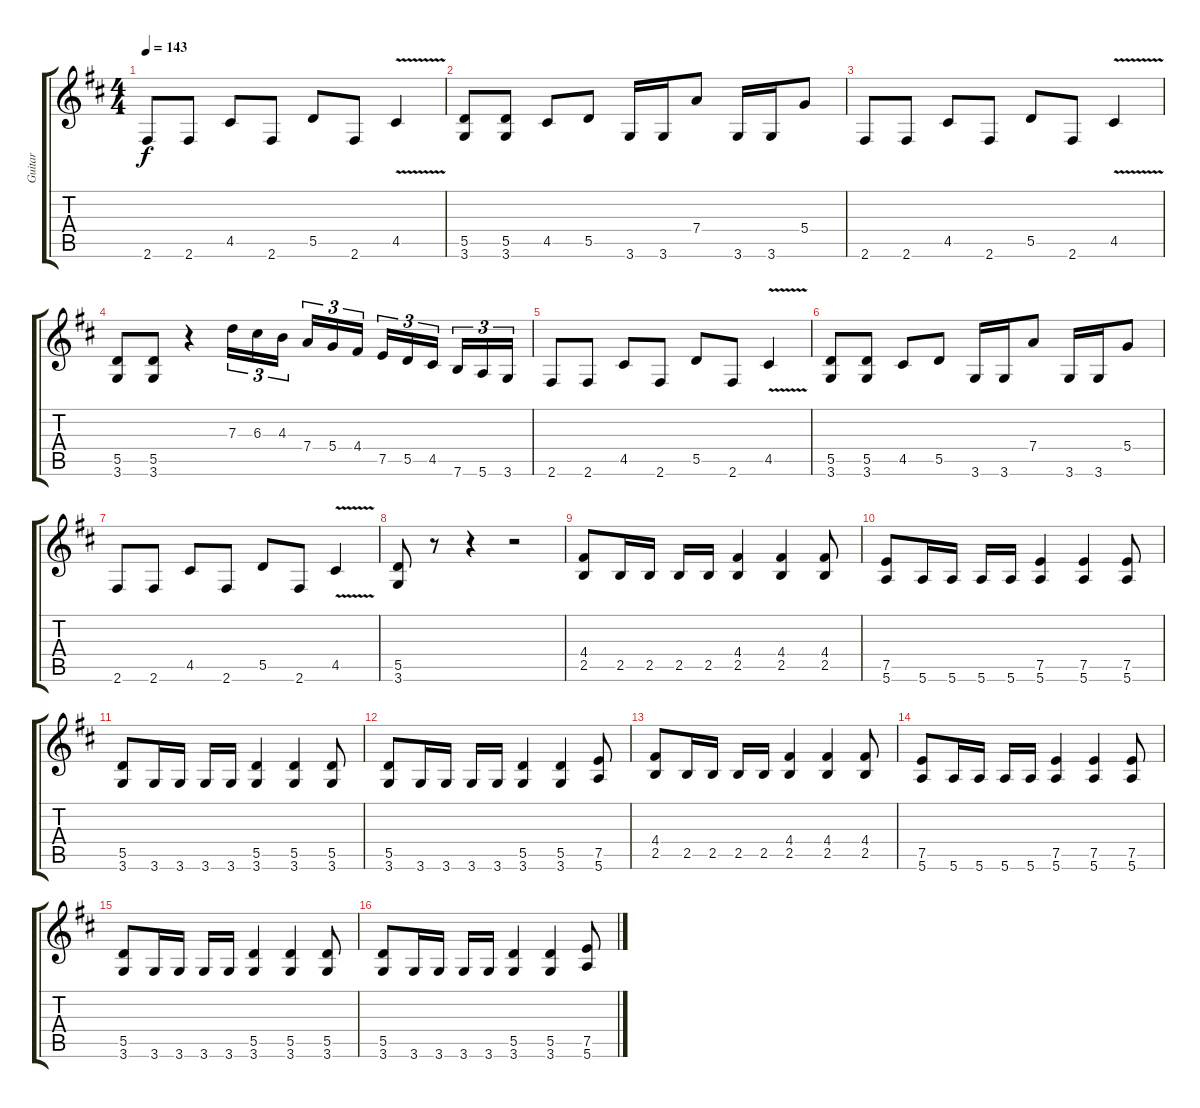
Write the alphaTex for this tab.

\track ("Guitar" "Guitar") {instrument overdrivenguitar}
\staff {score tabs}
\tuning (E4 B3 G3 D3 A2 E2) {hide}
\ts (4 4)
\tempo 143
\clef g2
\ks bminor
2.6.8{dy f} 2.6.8 4.5.8 2.6.8 5.5.8 2.6.8 4.5{v}.4 |
(5.5 3.6).8 (5.5 3.6).8 4.5.8 5.5.8 3.6.16 3.6.16 7.4.8 3.6.16 3.6.16 5.4.8 |
2.6.8 2.6.8 4.5.8 2.6.8 5.5.8 2.6.8 4.5{v}.4 |
(5.5 3.6).8 (5.5 3.6).8 r.4 7.3.16{tu (3 2)} 6.3.16{tu (3 2)} 4.3.16{tu (3 2)} 7.4.16{tu (3 2)} 5.4.16{tu (3 2)} 4.4.16{tu (3 2)} 7.5.16{tu (3 2)} 5.5.16{tu (3 2)} 4.5.16{tu (3 2)} 7.6.16{tu (3 2)} 5.6.16{tu (3 2)} 3.6.16{tu (3 2)} |
2.6.8 2.6.8 4.5.8 2.6.8 5.5.8 2.6.8 4.5{v}.4 |
(5.5 3.6).8 (5.5 3.6).8 4.5.8 5.5.8 3.6.16 3.6.16 7.4.8 3.6.16 3.6.16 5.4.8 |
2.6.8 2.6.8 4.5.8 2.6.8 5.5.8 2.6.8 4.5{v}.4 |
(5.5 3.6).8 r.8 r.4 r.2 |
(4.4 2.5).8 2.5.16 2.5.16 2.5.16 2.5.16 (4.4 2.5).4 (4.4 2.5).4 (4.4 2.5).8 |
(7.5 5.6).8 5.6.16 5.6.16 5.6.16 5.6.16 (7.5 5.6).4 (7.5 5.6).4 (7.5 5.6).8 |
(5.5 3.6).8 3.6.16 3.6.16 3.6.16 3.6.16 (5.5 3.6).4 (5.5 3.6).4 (5.5 3.6).8 |
(5.5 3.6).8 3.6.16 3.6.16 3.6.16 3.6.16 (5.5 3.6).4 (5.5 3.6).4 (7.5 5.6).8 |
(4.4 2.5).8 2.5.16 2.5.16 2.5.16 2.5.16 (4.4 2.5).4 (4.4 2.5).4 (4.4 2.5).8 |
(7.5 5.6).8 5.6.16 5.6.16 5.6.16 5.6.16 (7.5 5.6).4 (7.5 5.6).4 (7.5 5.6).8 |
(5.5 3.6).8 3.6.16 3.6.16 3.6.16 3.6.16 (5.5 3.6).4 (5.5 3.6).4 (5.5 3.6).8 |
(5.5 3.6).8 3.6.16 3.6.16 3.6.16 3.6.16 (5.5 3.6).4 (5.5 3.6).4 (7.5 5.6).8
